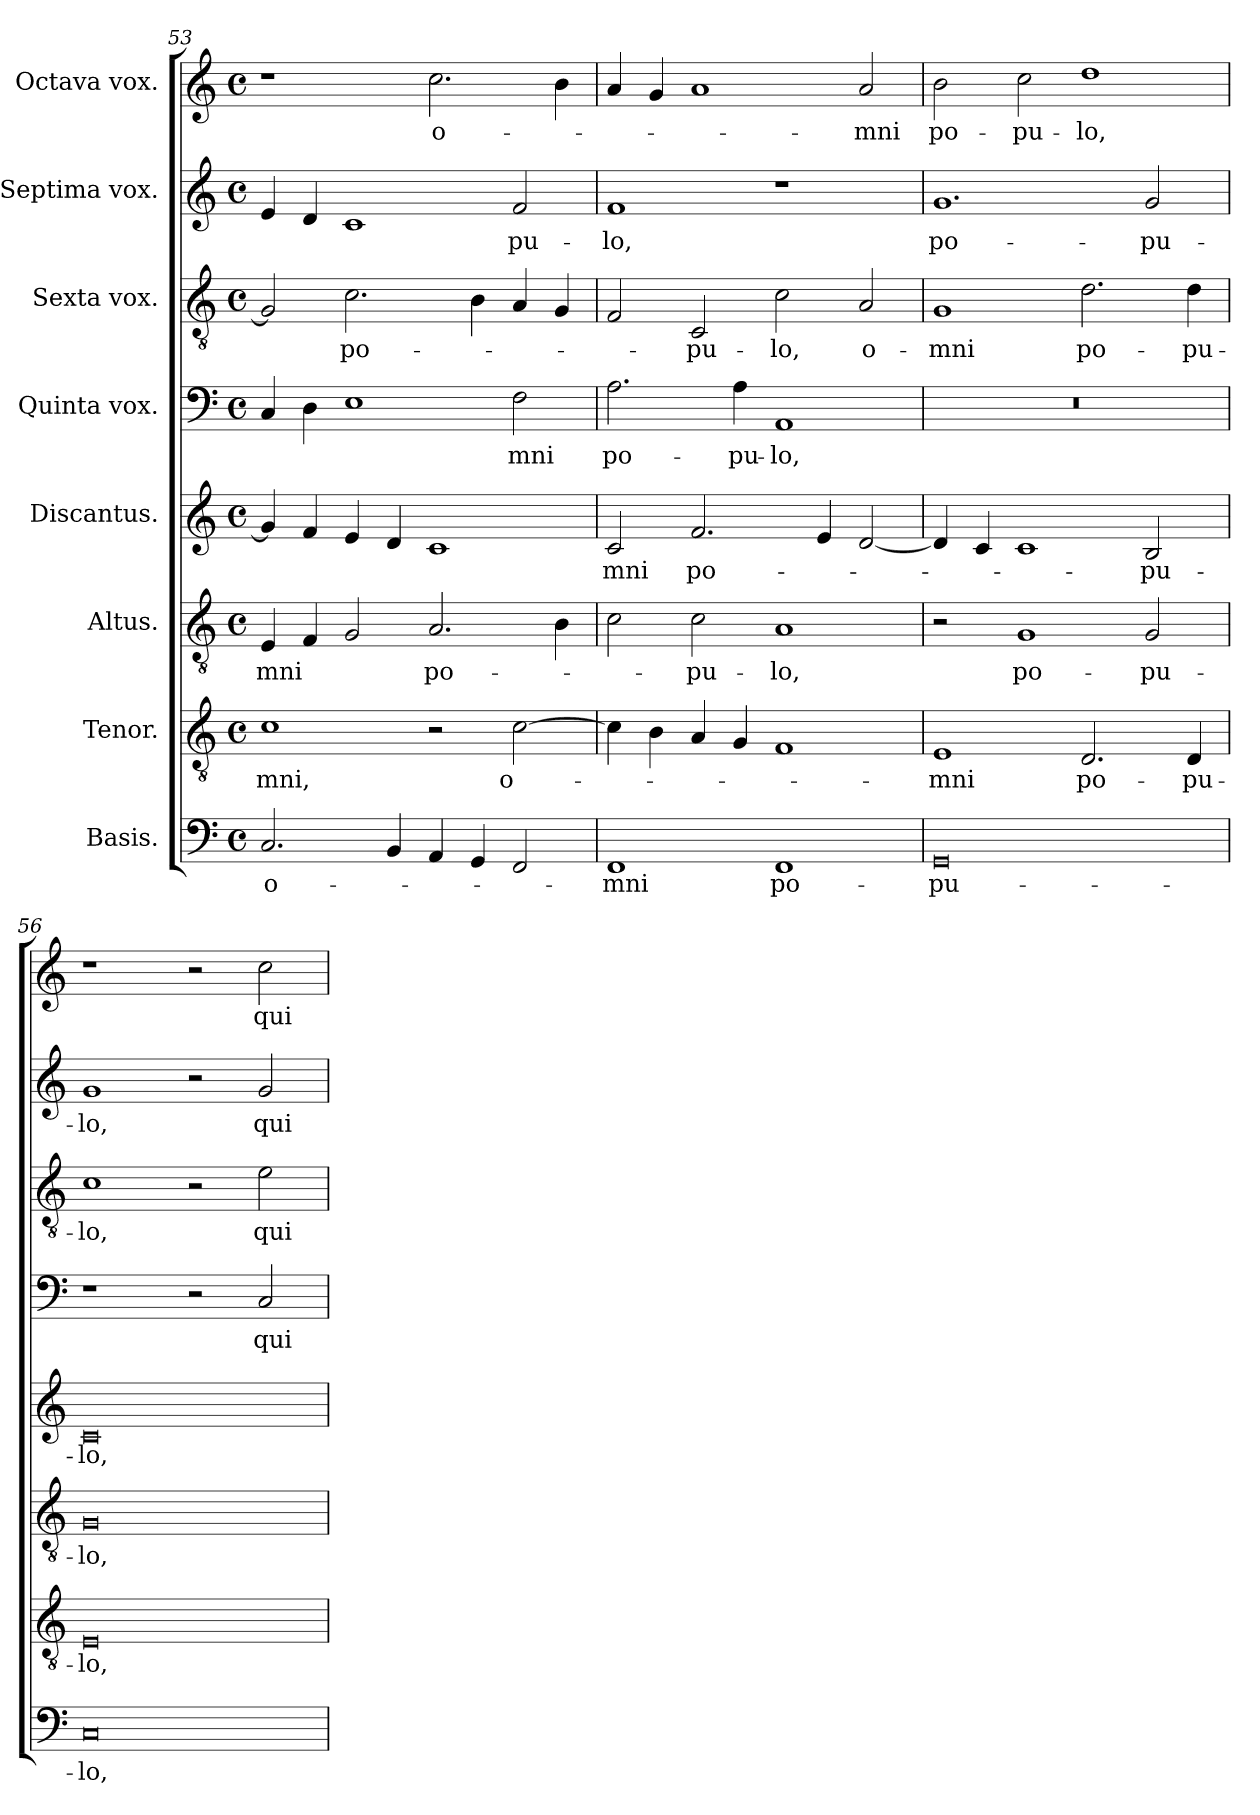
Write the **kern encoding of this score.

**kern	**text	**kern	**text	**kern	**text	**kern	**text	**kern	**text	**kern	**text	**kern	**text	**kern	**text
*part8	*part8	*part7	*part7	*part6	*part6	*part5	*part5	*part4	*part4	*part3	*part3	*part2	*part2	*part1	*part1
*staff8	*staff8	*staff7	*staff7	*staff6	*staff6	*staff5	*staff5	*staff4	*staff4	*staff3	*staff3	*staff2	*staff2	*staff1	*staff1
*I"Basis.	*	*I"Tenor.	*	*I"Altus.	*	*I"Discantus.	*	*I"Quinta vox.	*	*I"Sexta vox.	*	*I"Septima vox.	*	*I"Octava vox.	*
*clefF4	*	*clefGv2	*	*clefGv2	*	*clefG2	*	*clefF4	*	*clefGv2	*	*clefG2	*	*clefG2	*
*k[]	*	*k[]	*	*k[]	*	*k[]	*	*k[]	*	*k[]	*	*k[]	*	*k[]	*
*M4/2	*	*M4/2	*	*M4/2	*	*M4/2	*	*M4/2	*	*M4/2	*	*M4/2	*	*M4/2	*
*met(c)	*	*met(c)	*	*met(c)	*	*met(c)	*	*met(c)	*	*met(c)	*	*met(c)	*	*met(c)	*
=53	=53	=53	=53	=53	=53	=53	=53	=53	=53	=53	=53	=53	=53	=53	=53
!	!LO:LY:b	!	!LO:LY:b	!	!LO:LY:b	!	!	!	!	!	!	!	!	!	!
2.C/	o-	1c	-mni,	4E/	-mni	4g/]	.	4C/	.	2G/]	.	4e/	.	1r	.
.	.	.	.	4F/	.	4f/	.	4D\	.	.	.	4d/	.	.	.
!	!	!	!	!	!	!	!	!	!	!	!LO:LY:b	!	!	!	!
.	.	.	.	2G/	.	4e/	.	1E	.	2.c\	po-	1c	.	.	.
4BB/	.	.	.	.	.	4d/	.	.	.	.	.	.	.	.	.
!	!	!	!	!	!LO:LY:b	!	!	!	!	!	!	!	!	!	!LO:LY:b
4AA/	.	2r	.	2.A/	po-	1c	.	.	.	.	.	.	.	2.cc\	o-
4GG/	.	.	.	.	.	.	.	.	.	4B\	.	.	.	.	.
!	!	!	!LO:LY:b	!	!	!	!	!	!LO:LY:b	!	!	!	!LO:LY:b	!	!
2FF/	.	[2c\	o-	.	.	.	.	2F\	-mni	4A/	.	2f/	-pu-	.	.
.	.	.	.	4B\	.	.	.	.	.	4G/	.	.	.	4b\	.
!!LO:PB:g=z
=54	=54	=54	=54	=54	=54	=54	=54	=54	=54	=54	=54	=54	=54	=54	=54
!	!LO:LY:b	!	!	!	!	!	!LO:LY:b	!	!LO:LY:b	!	!	!	!LO:LY:b	!	!
1FF	-mni	4c\]	.	2c\	.	2c/	-mni	2.A\	po-	2F/	.	1f	-lo,	4a/	.
.	.	4B\	.	.	.	.	.	.	.	.	.	.	.	4g/	.
!	!	!	!	!	!LO:LY:b	!	!LO:LY:b	!	!	!	!LO:LY:b	!	!	!	!
.	.	4A/	.	2c\	-pu-	2.f/	po-	.	.	2C/	-pu-	.	.	1a	.
!	!	!	!	!	!	!	!	!	!LO:LY:b	!	!	!	!	!	!
.	.	4G/	.	.	.	.	.	4A\	-pu-	.	.	.	.	.	.
!	!LO:LY:b	!	!	!	!LO:LY:b	!	!	!	!LO:LY:b	!	!LO:LY:b	!	!	!	!
1FF	po-	1F	.	1A	-lo,	.	.	1AA	-lo,	2c\	-lo,	1r	.	.	.
.	.	.	.	.	.	4e/	.	.	.	.	.	.	.	.	.
!	!	!	!	!	!	!	!	!	!	!	!LO:LY:b	!	!	!	!LO:LY:b
.	.	.	.	.	.	[2d/	.	.	.	2A/	o-	.	.	2a/	-mni
=55	=55	=55	=55	=55	=55	=55	=55	=55	=55	=55	=55	=55	=55	=55	=55
!	!LO:LY:b	!	!LO:LY:b	!	!	!	!	!	!	!	!LO:LY:b	!	!LO:LY:b	!	!LO:LY:b
0GG	-pu-	1E	-mni	2r	.	4d/]	.	0r	.	1G	-mni	1.g	po-	2b\	po-
.	.	.	.	.	.	4c/	.	.	.	.	.	.	.	.	.
!	!	!	!	!	!LO:LY:b	!	!	!	!	!	!	!	!	!	!LO:LY:b
.	.	.	.	1G	po-	1c	.	.	.	.	.	.	.	2cc\	-pu-
!	!	!	!LO:LY:b	!	!	!	!	!	!	!	!LO:LY:b	!	!	!	!LO:LY:b
.	.	2.D/	po-	.	.	.	.	.	.	2.d\	po-	.	.	1dd	-lo,
!	!	!	!	!	!LO:LY:b	!	!LO:LY:b	!	!	!	!	!	!LO:LY:b	!	!
.	.	.	.	2G/	-pu-	2B/	-pu-	.	.	.	.	2g/	-pu-	.	.
!	!	!	!LO:LY:b	!	!	!	!	!	!	!	!LO:LY:b	!	!	!	!
.	.	4D/	-pu-	.	.	.	.	.	.	4d\	-pu-	.	.	.	.
=56	=56	=56	=56	=56	=56	=56	=56	=56	=56	=56	=56	=56	=56	=56	=56
!	!LO:LY:b	!	!LO:LY:b	!	!LO:LY:b	!	!LO:LY:b	!	!	!	!LO:LY:b	!	!LO:LY:b	!	!
0C	-lo,	0E	-lo,	0G	-lo,	0c	-lo,	1r	.	1c	-lo,	1g	-lo,	1r	.
.	.	.	.	.	.	.	.	2r	.	2r	.	2r	.	2r	.
!	!	!	!	!	!	!	!	!	!LO:LY:b	!	!LO:LY:b	!	!LO:LY:b	!	!LO:LY:b
.	.	.	.	.	.	.	.	2C/	qui-	2e\	qui-	2g/	qui-	2cc\	qui-
=	=	=	=	=	=	=	=	=	=	=	=	=	=	=	=
*-	*-	*-	*-	*-	*-	*-	*-	*-	*-	*-	*-	*-	*-	*-	*-
